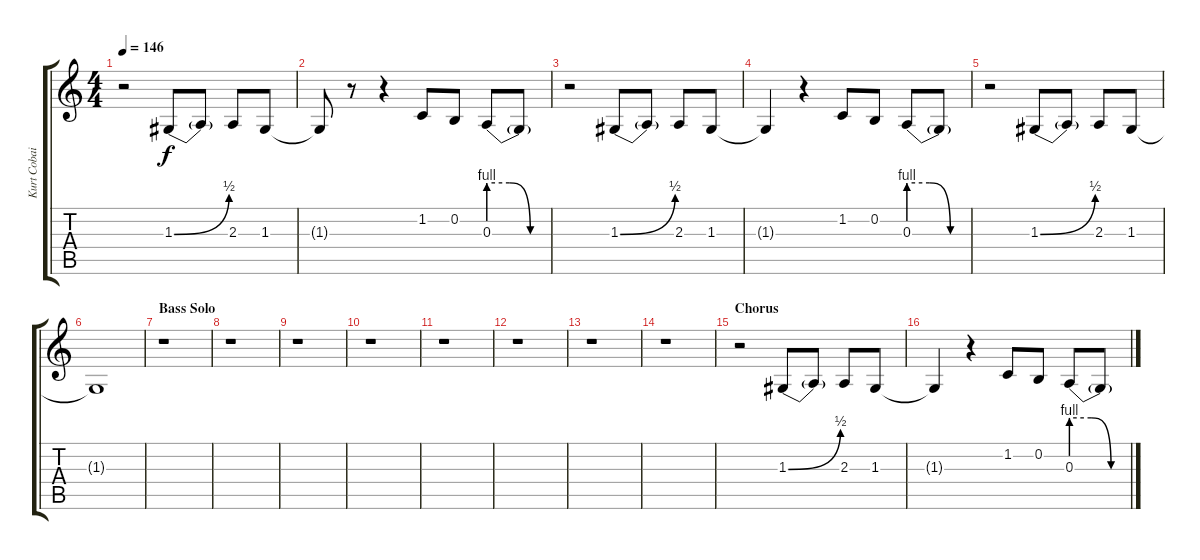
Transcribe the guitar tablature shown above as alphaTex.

\track ("Kurt Cobain - Vocals" "Kurt Cobai") {instrument tenorsax}
\staff {score tabs}
\tuning (E4 B3 G3 D3 A2 E2) {hide}
\ts (4 4)
\tempo 146
\clef g2
\ks c
r.2{dy f} 1.3{be (bend 0 0 60 2)}.8 1.3{t}.8 2.3.8 1.3.8 |
1.3{t}.8 r.8 r.4 1.2.8 0.2.8 0.3{be (custom 0 4 20 4 40 0 60 0)}.8 0.3{t}.8 |
r.2 1.3{be (bend 0 0 60 2)}.8 1.3{t}.8 2.3.8 1.3.8 |
1.3{t}.4 r.4 1.2.8 0.2.8 0.3{be (custom 0 4 20 4 40 0 60 0)}.8 0.3{t}.8 |
r.2 1.3{be (bend 0 0 60 2)}.8 1.3{t}.8 2.3.8 1.3.8 |
1.3{t}.1 |
\section ("" "Bass Solo")
r.1 |
r.1 |
r.1 |
r.1 |
r.1 |
r.1 |
r.1 |
r.1 |
\section ("" "Chorus")
r.2 1.3{be (bend 0 0 60 2)}.8 1.3{t}.8 2.3.8 1.3.8 |
1.3{t}.4 r.4 1.2.8 0.2.8 0.3{be (custom 0 4 20 4 40 0 60 0)}.8 0.3{t}.8
